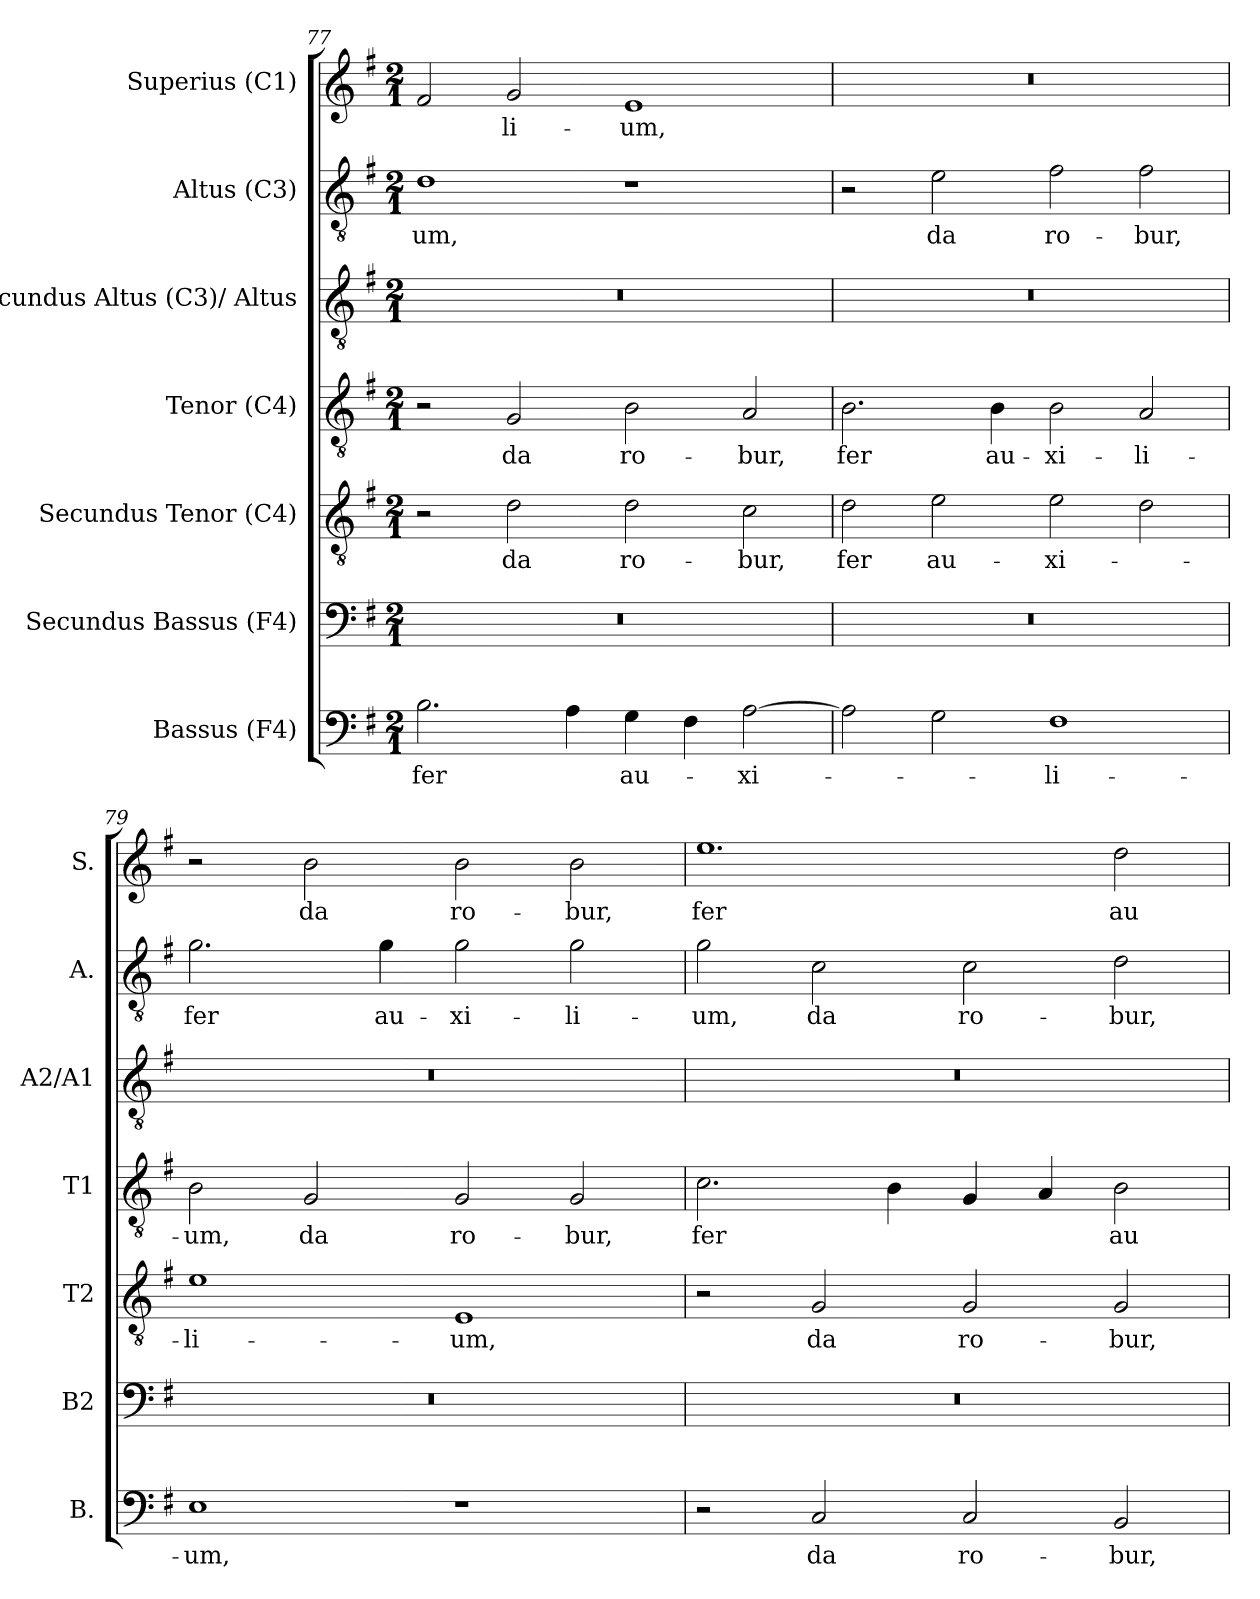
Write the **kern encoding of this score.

**kern	**text	**kern	**kern	**text	**kern	**text	**kern	**kern	**text	**kern	**text
*part7	*part7	*part6	*part5	*part5	*part4	*part4	*part3	*part2	*part2	*part1	*part1
*staff7	*staff7	*staff6	*staff5	*staff5	*staff4	*staff4	*staff3	*staff2	*staff2	*staff1	*staff1
*I"Bassus (F4)	*	*I"Secundus Bassus (F4)	*I"Secundus Tenor (C4)	*	*I"Tenor (C4)	*	*I"Secundus Altus (C3)/ Altus	*I"Altus (C3)	*	*I"Superius (C1)	*
*I'B.	*	*I'B2	*I'T2	*	*I'T1	*	*I'A2/A1	*I'A.	*	*I'S.	*
*clefF4	*	*clefF4	*clefGv2	*	*clefGv2	*	*clefGv2	*clefGv2	*	*clefG2	*
*	*	*	*	*	*ITrd7c12	*	*	*	*	*	*
*k[f#]	*	*k[f#]	*k[f#]	*	*k[f#]	*	*k[f#]	*k[f#]	*	*k[f#]	*
*G:	*	*G:	*G:	*	*G:	*	*G:	*G:	*	*G:	*
*M2/1	*	*M2/1	*M2/1	*	*M2/1	*	*M2/1	*M2/1	*	*M2/1	*
=77	=77	=77	=77	=77	=77	=77	=77	=77	=77	=77	=77
!	!LO:LY:b:color=#000000	!LO:N:vis=1	!	!	!	!	!LO:N:vis=1	!	!	!	!
!	!	!	!	!	!	!	!	!	!LO:LY:b:color=#000000	!	!
2.Bi\	fer	0r	2r	.	2r	.	0r	1di	-um,	2f#i/	.
!	!	!	!	!LO:LY:b:color=#000000	!	!	!	!	!	!	!
!	!	!	!	!	!	!LO:LY:b:color=#000000	!	!	!	!	!
!	!	!	!	!	!	!	!	!	!	!	!LO:LY:b:color=#000000
.	.	.	2di\	da	2GGi/	da	.	.	.	2gi/	-li-
4Ai\	.	.	.	.	.	.	.	.	.	.	.
!	!LO:LY:b:color=#000000	!	!	!	!	!	!	!	!	!	!
!	!	!	!	!LO:LY:b:color=#000000	!	!	!	!	!	!	!
!	!	!	!	!	!	!LO:LY:b:color=#000000	!	!	!	!	!
!	!	!	!	!	!	!	!	!	!	!	!LO:LY:b:color=#000000
4Gi\	au-	.	2di\	ro-	2BBi\	ro-	.	1r	.	1ei	-um,
4F#i\	.	.	.	.	.	.	.	.	.	.	.
!	!LO:LY:b:color=#000000	!	!	!	!	!	!	!	!	!	!
!	!	!	!	!LO:LY:b:color=#000000	!	!	!	!	!	!	!
!	!	!	!	!	!	!LO:LY:b:color=#000000	!	!	!	!	!
[2Ai\	-xi-	.	2ci\	-bur,	2AAi/	-bur,	.	.	.	.	.
=78	=78	=78	=78	=78	=78	=78	=78	=78	=78	=78	=78
!	!	!LO:N:vis=1	!	!	!	!	!	!	!	!	!
!	!	!	!	!LO:LY:b:color=#000000	!	!	!	!	!	!	!
!	!	!	!	!	!	!LO:LY:b:color=#000000	!LO:N:vis=1	!	!	!LO:N:vis=1	!
2Ai\]	.	0r	2di\	fer	2.BBi\	fer	0r	2r	.	0r	.
!	!	!	!	!LO:LY:b:color=#000000	!	!	!	!	!	!	!
!	!	!	!	!	!	!	!	!	!LO:LY:b:color=#000000	!	!
2Gi\	.	.	2ei\	au-	.	.	.	2ei\	da	.	.
!	!	!	!	!	!	!LO:LY:b:color=#000000	!	!	!	!	!
.	.	.	.	.	4BBi\	au-	.	.	.	.	.
!	!LO:LY:b:color=#000000	!	!	!	!	!	!	!	!	!	!
!	!	!	!	!LO:LY:b:color=#000000	!	!	!	!	!	!	!
!	!	!	!	!	!	!LO:LY:b:color=#000000	!	!	!	!	!
!	!	!	!	!	!	!	!	!	!LO:LY:b:color=#000000	!	!
1F#i	-li-	.	2ei\	-xi-	2BBi\	-xi-	.	2f#i\	ro-	.	.
!	!	!	!	!	!	!LO:LY:b:color=#000000	!	!	!	!	!
!	!	!	!	!	!	!	!	!	!LO:LY:b:color=#000000	!	!
.	.	.	2di\	.	2AAi/	-li-	.	2f#i\	-bur,	.	.
=79	=79	=79	=79	=79	=79	=79	=79	=79	=79	=79	=79
!	!LO:LY:b:color=#000000	!LO:N:vis=1	!	!	!	!	!	!	!	!	!
!	!	!	!	!LO:LY:b:color=#000000	!	!	!	!	!	!	!
!	!	!	!	!	!	!LO:LY:b:color=#000000	!LO:N:vis=1	!	!	!	!
!	!	!	!	!	!	!	!	!	!LO:LY:b:color=#000000	!	!
1Ei	-um,	0r	1ei	-li-	2BBi\	-um,	0r	2.gi\	fer	2r	.
!	!	!	!	!	!	!LO:LY:b:color=#000000	!	!	!	!	!
!	!	!	!	!	!	!	!	!	!	!	!LO:LY:b:color=#000000
.	.	.	.	.	2GGi/	da	.	.	.	2bi\	da
!	!	!	!	!	!	!	!	!	!LO:LY:b:color=#000000	!	!
.	.	.	.	.	.	.	.	4gi\	au-	.	.
!	!	!	!	!LO:LY:b:color=#000000	!	!	!	!	!	!	!
!	!	!	!	!	!	!LO:LY:b:color=#000000	!	!	!	!	!
!	!	!	!	!	!	!	!	!	!LO:LY:b:color=#000000	!	!
!	!	!	!	!	!	!	!	!	!	!	!LO:LY:b:color=#000000
1r	.	.	1Ei	-um,	2GGi/	ro-	.	2gi\	-xi-	2bi\	ro-
!	!	!	!	!	!	!LO:LY:b:color=#000000	!	!	!	!	!
!	!	!	!	!	!	!	!	!	!LO:LY:b:color=#000000	!	!
!	!	!	!	!	!	!	!	!	!	!	!LO:LY:b:color=#000000
.	.	.	.	.	2GGi/	-bur,	.	2gi\	-li-	2bi\	-bur,
!!LO:LB:g=z
=80	=80	=80	=80	=80	=80	=80	=80	=80	=80	=80	=80
!	!	!LO:N:vis=1	!	!	!	!	!	!	!	!	!
!	!	!	!	!	!	!LO:LY:b:color=#000000	!LO:N:vis=1	!	!	!	!
!	!	!	!	!	!	!	!	!	!LO:LY:b:color=#000000	!	!
!	!	!	!	!	!	!	!	!	!	!	!LO:LY:b:color=#000000
2r	.	0r	2r	.	2.Ci\	fer	0r	2gi\	-um,	1.eei	fer
!	!LO:LY:b:color=#000000	!	!	!	!	!	!	!	!	!	!
!	!	!	!	!LO:LY:b:color=#000000	!	!	!	!	!	!	!
!	!	!	!	!	!	!	!	!	!LO:LY:b:color=#000000	!	!
2Ci/	da	.	2Gi/	da	.	.	.	2ci\	da	.	.
.	.	.	.	.	4BBi\	.	.	.	.	.	.
!	!LO:LY:b:color=#000000	!	!	!	!	!	!	!	!	!	!
!	!	!	!	!LO:LY:b:color=#000000	!	!	!	!	!	!	!
!	!	!	!	!	!	!	!	!	!LO:LY:b:color=#000000	!	!
2Ci/	ro-	.	2Gi/	ro-	4GGi/	.	.	2ci\	ro-	.	.
.	.	.	.	.	4AAi/	.	.	.	.	.	.
!	!LO:LY:b:color=#000000	!	!	!	!	!	!	!	!	!	!
!	!	!	!	!LO:LY:b:color=#000000	!	!	!	!	!	!	!
!	!	!	!	!	!	!LO:LY:b:color=#000000	!	!	!	!	!
!	!	!	!	!	!	!	!	!	!LO:LY:b:color=#000000	!	!
!	!	!	!	!	!	!	!	!	!	!	!LO:LY:b:color=#000000
2BBi/	-bur,	.	2Gi/	-bur,	2BBi\	au-	.	2di\	-bur,	2ddi\	au-
=	=	=	=	=	=	=	=	=	=	=	=
*-	*-	*-	*-	*-	*-	*-	*-	*-	*-	*-	*-
